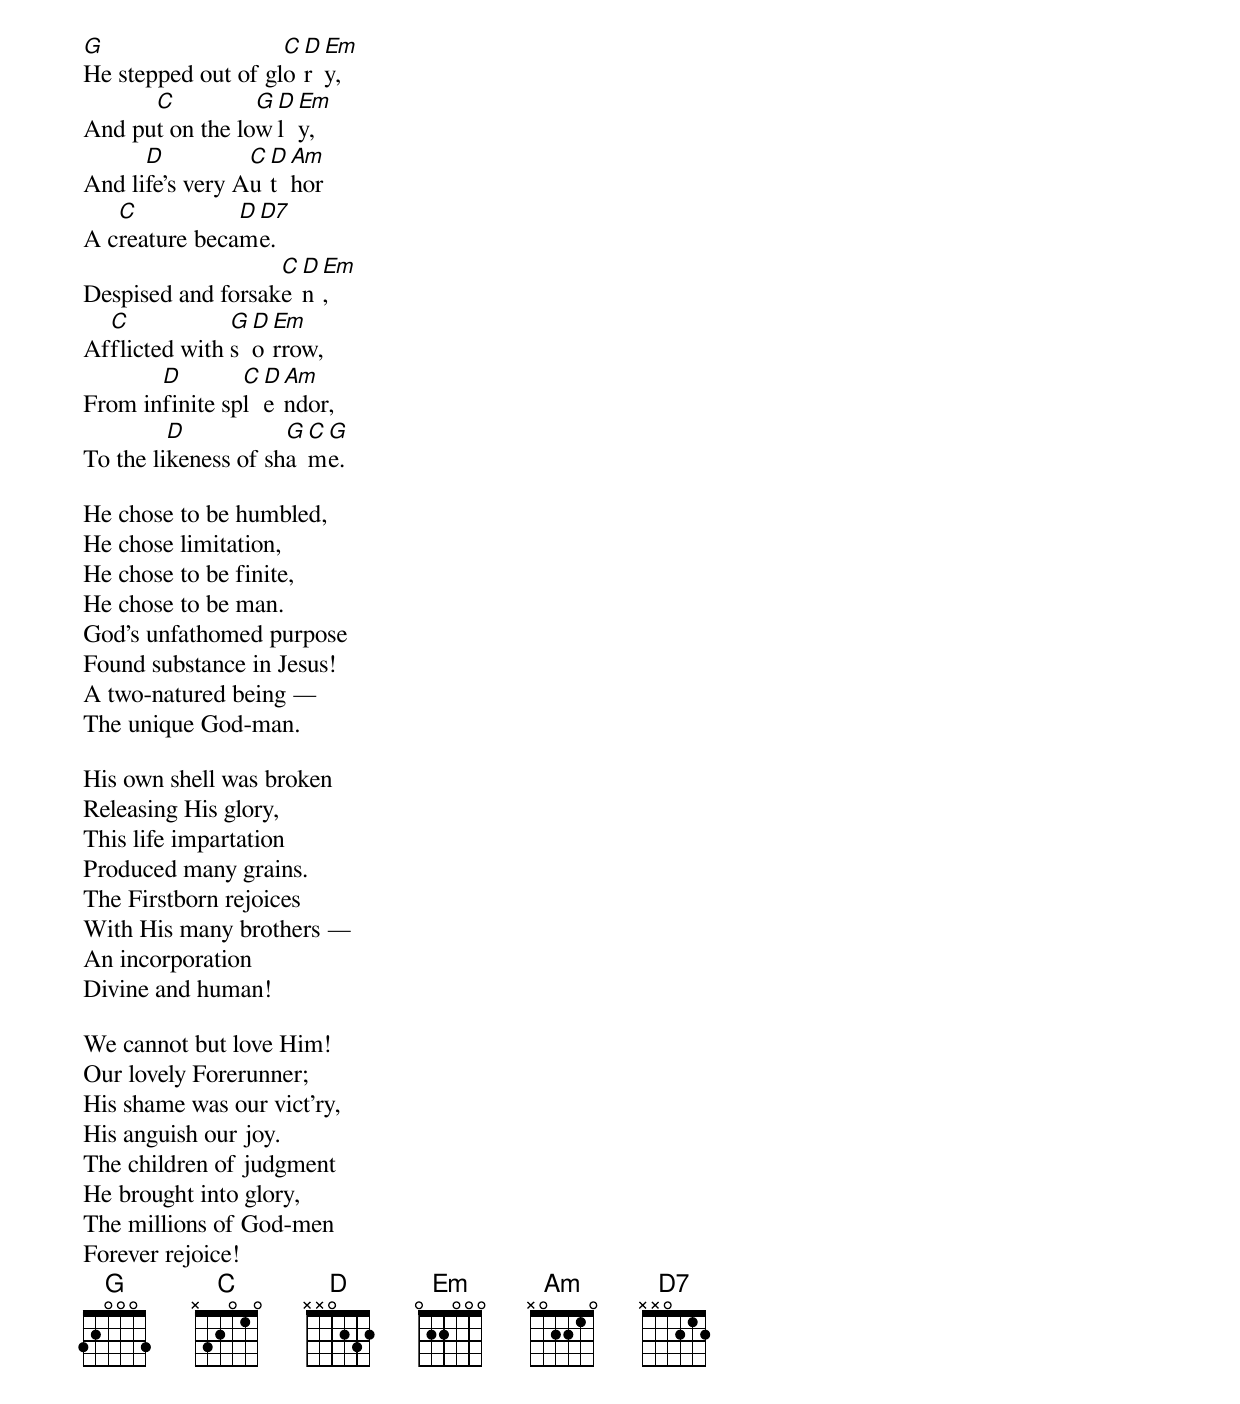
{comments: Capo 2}

[G]He stepped out of gl[C]o[D]r[Em]y,
And pu[C]t on the lo[G]w[D]l[Em]y,
And li[D]fe’s very A[C]u[D]t[Am]hor
A c[C]reature beca[D]m[D7]e.
Despised and forsak[C]e[D]n[Em],
Af[C]flicted with [G]s[D]o[Em]rrow,
From in[D]finite sp[C]l[D]e[Am]ndor,
To the li[D]keness of sh[G]a[C]m[G]e.

He chose to be humbled,
He chose limitation,
He chose to be finite,
He chose to be man.
God’s unfathomed purpose
Found substance in Jesus!
A two-natured being —
The unique God-man.

His own shell was broken
Releasing His glory,
This life impartation
Produced many grains.
The Firstborn rejoices
With His many brothers —
An incorporation
Divine and human!

We cannot but love Him!
Our lovely Forerunner;
His shame was our vict’ry,
His anguish our joy.
The children of judgment
He brought into glory,
The millions of God-men
Forever rejoice!
